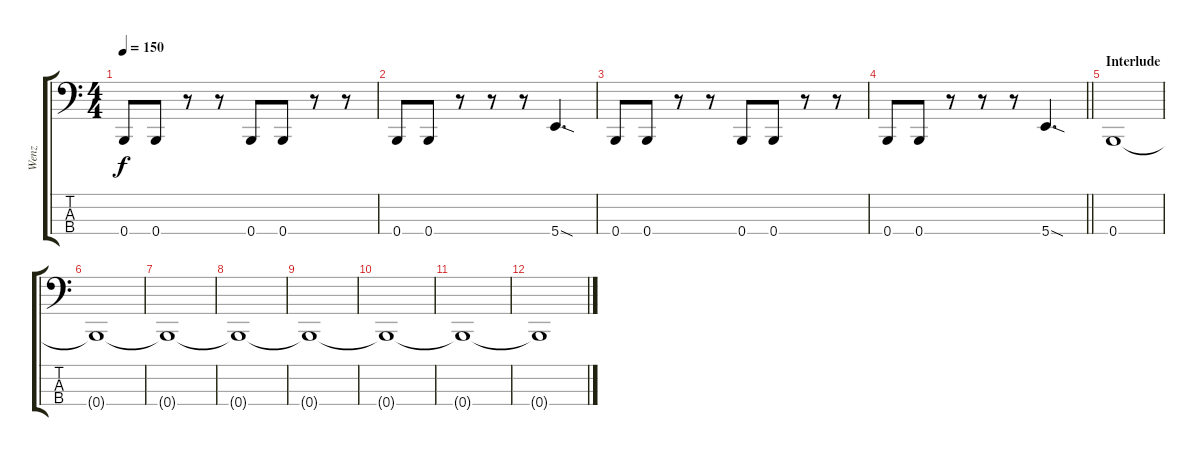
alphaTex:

\track ("Wenz" "Wenz") {instrument electricbasspick}
\staff {score tabs}
\tuning (E2 B1 Gb1 B0) {hide}
\ts (4 4)
\tempo 150
\clef f4
\ks c
0.4.8{dy f} 0.4.8 r.8 r.8 0.4.8 0.4.8 r.8 r.8 |
0.4.8 0.4.8 r.8 r.8 r.8 5.4{sod}.4{d} |
0.4.8 0.4.8 r.8 r.8 0.4.8 0.4.8 r.8 r.8 |
\barLineRight lightlight
0.4.8 0.4.8 r.8 r.8 r.8 5.4{sod}.4{d} |
\section ("" "Interlude")
0.4.1 |
0.4{t}.1 |
0.4{t}.1 |
0.4{t}.1 |
0.4{t}.1 |
0.4{t}.1 |
0.4{t}.1 |
0.4{t}.1
